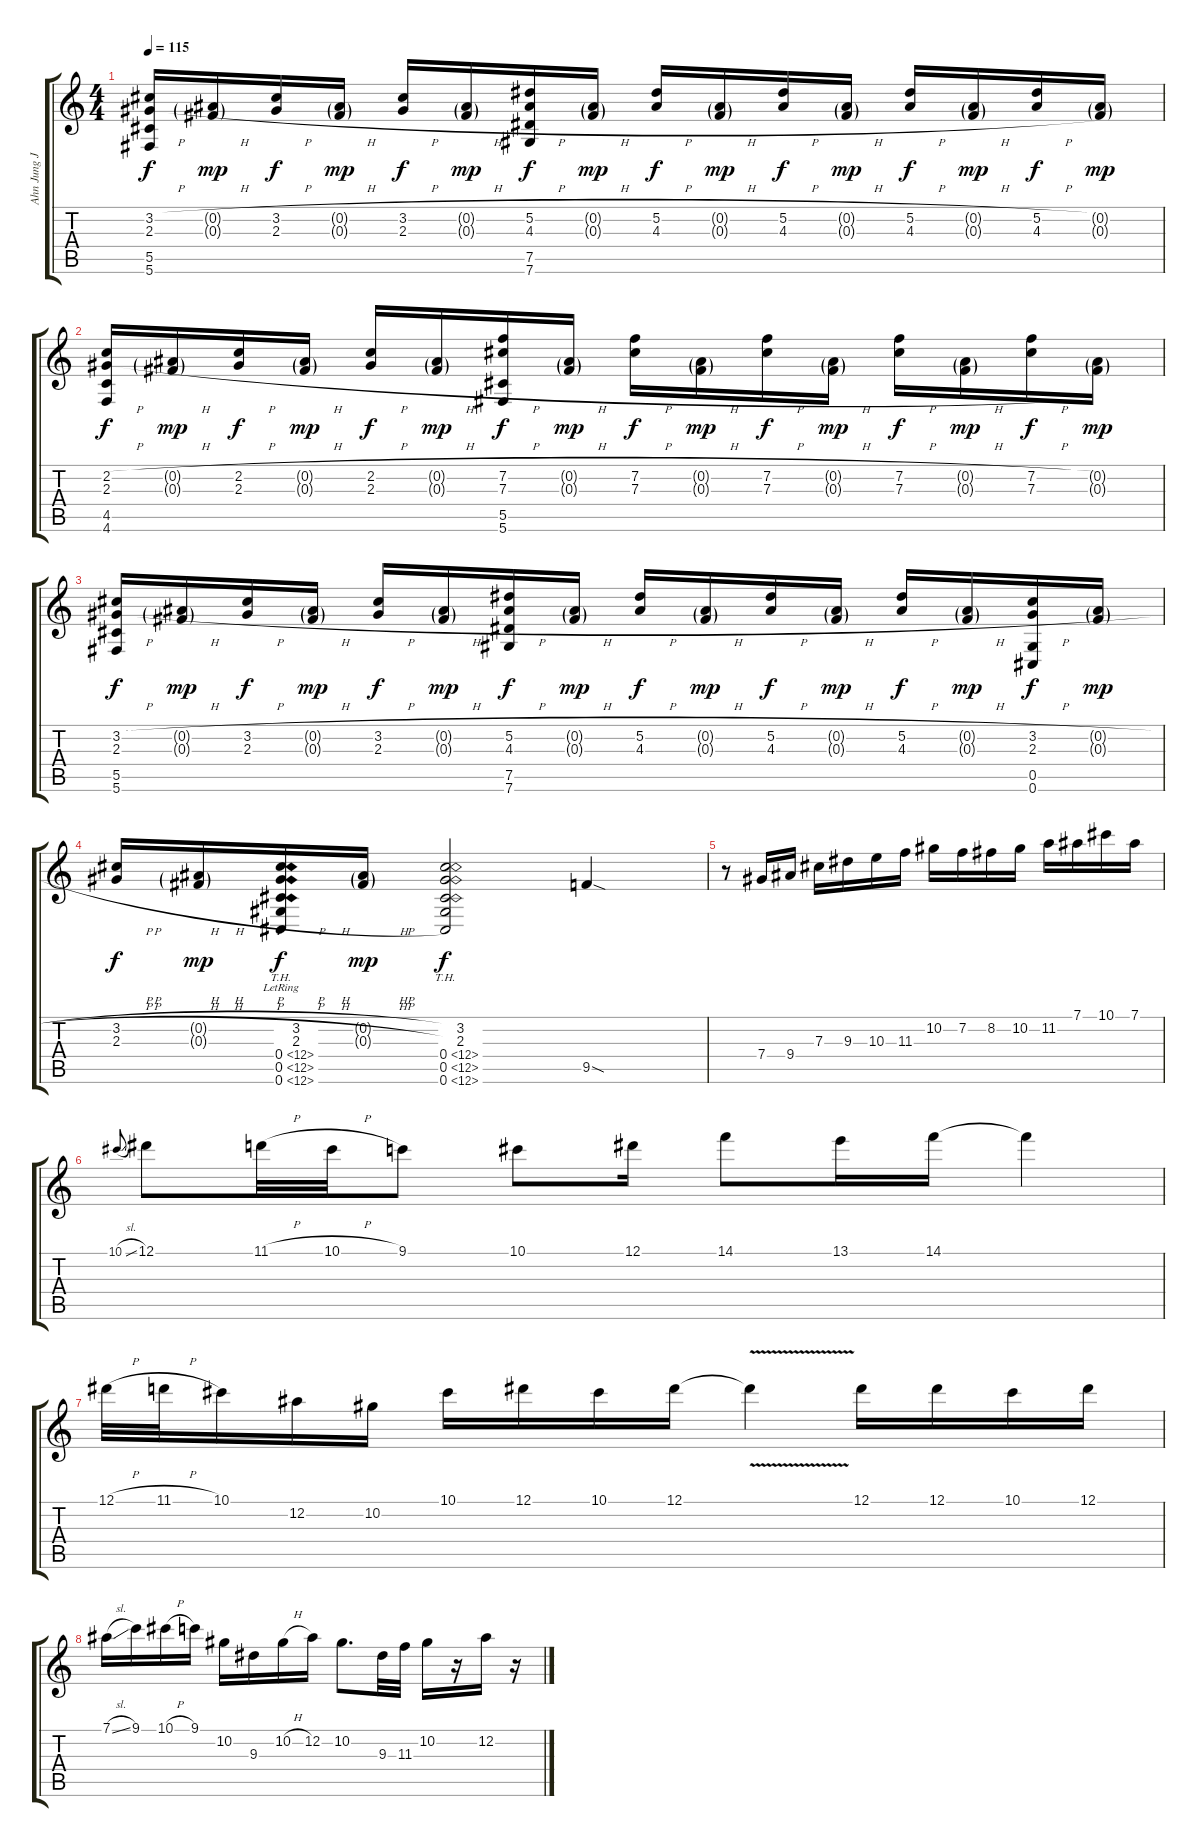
\track ("Ahn Jung Jae" "Ahn Jung J") {instrument acousticguitarsteel}
\staff {score tabs}
\tuning (Eb4 Bb3 Gb3 Db3 Ab2 Db2) {hide}
\ts (4 4)
\tempo 115
\clef g2
\ks c
(3.2{h} 2.3{h} 5.5 5.6).16{dy f} (0.2{h g} 0.3{h g}).16{dy mp} (3.2{h} 2.3{h}).16{dy f} (0.2{h g} 0.3{h g}).16{dy mp} (3.2{h} 2.3{h}).16{dy f} (0.2{h g} 0.3{h g}).16{dy mp} (5.2{h} 4.3{h} 7.5 7.6).16{dy f} (0.2{h g} 0.3{h g}).16{dy mp} (5.2{h} 4.3{h}).16{dy f} (0.2{h g} 0.3{h g}).16{dy mp} (5.2{h} 4.3{h}).16{dy f} (0.2{h g} 0.3{h g}).16{dy mp} (5.2{h} 4.3{h}).16{dy f} (0.2{h g} 0.3{h g}).16{dy mp} (5.2{h} 4.3{h}).16{dy f} (0.2{g} 0.3{g}).16{dy mp} |
(2.2{h} 2.3{h} 4.5 4.6).16{dy f} (0.2{h g} 0.3{h g}).16{dy mp} (2.2{h} 2.3{h}).16{dy f} (0.2{h g} 0.3{h g}).16{dy mp} (2.2{h} 2.3{h}).16{dy f} (0.2{h g} 0.3{h g}).16{dy mp} (7.2{h} 7.3{h} 5.5 5.6).16{dy f} (0.2{h g} 0.3{h g}).16{dy mp} (7.2{h} 7.3{h}).16{dy f} (0.2{h g} 0.3{h g}).16{dy mp} (7.2{h} 7.3{h}).16{dy f} (0.2{h g} 0.3{h g}).16{dy mp} (7.2{h} 7.3{h}).16{dy f} (0.2{h g} 0.3{h g}).16{dy mp} (7.2{h} 7.3{h}).16{dy f} (0.2{g} 0.3{g}).16{dy mp} |
(3.2{h} 2.3{h} 5.5 5.6).16{dy f} (0.2{h g} 0.3{h g}).16{dy mp} (3.2{h} 2.3{h}).16{dy f} (0.2{h g} 0.3{h g}).16{dy mp} (3.2{h} 2.3{h}).16{dy f} (0.2{h g} 0.3{h g}).16{dy mp} (5.2{h} 4.3{h} 7.5 7.6).16{dy f} (0.2{h g} 0.3{h g}).16{dy mp} (5.2{h} 4.3{h}).16{dy f} (0.2{h g} 0.3{h g}).16{dy mp} (5.2{h} 4.3{h}).16{dy f} (0.2{h g} 0.3{h g}).16{dy mp} (5.2{h} 4.3{h}).16{dy f} (0.2{h g} 0.3{h g}).16{dy mp} (3.2{h} 2.3{h} 0.5 0.6).16{dy f} (0.2{h g} 0.3{h g}).16{dy mp} |
(3.2{h} 2.3{h}).16{dy f} (0.2{h g} 0.3{h g}).16{dy mp} (3.2{h} 2.3{h} 0.4{th 12 lr} 0.5{th 12 lr} 0.6{th 12}).16{dy f} (0.2{h g} 0.3{h g}).16{dy mp} (3.2 2.3 0.4{th 12} 0.5{th 12} 0.6{th 12}).2{dy f} 9.5{sod}.4 |
r.8{volume 16} 7.4.16 9.4.16 7.3.16 9.3.16 10.3.16 11.3.16 10.2.16 7.2.16 8.2.16 10.2.16 11.2.16 7.1.16 10.1.16 7.1.16 |
10.1{sl}.8{gr onbeat} 12.1.8 11.1{h}.32 10.1{h}.32 9.1.8 10.1.8 12.1.16 14.1.8 13.1.16 14.1.16 14.1{t}.4 |
12.1{h}.32 11.1{h}.32 10.1.16 12.2.16 10.2.16 10.1.16 12.1.16 10.1.16 12.1.16 12.1{v t}.4 12.1.16 12.1.16 10.1.16 12.1.16 |
7.1{sl}.16 9.1.16 10.1{h}.16 9.1.16 10.2.16 9.3.16 10.2{h}.16 12.2.16 10.2.8{d} 9.3.32 11.3.32 10.2.16 r.16 12.2.16 r.16
